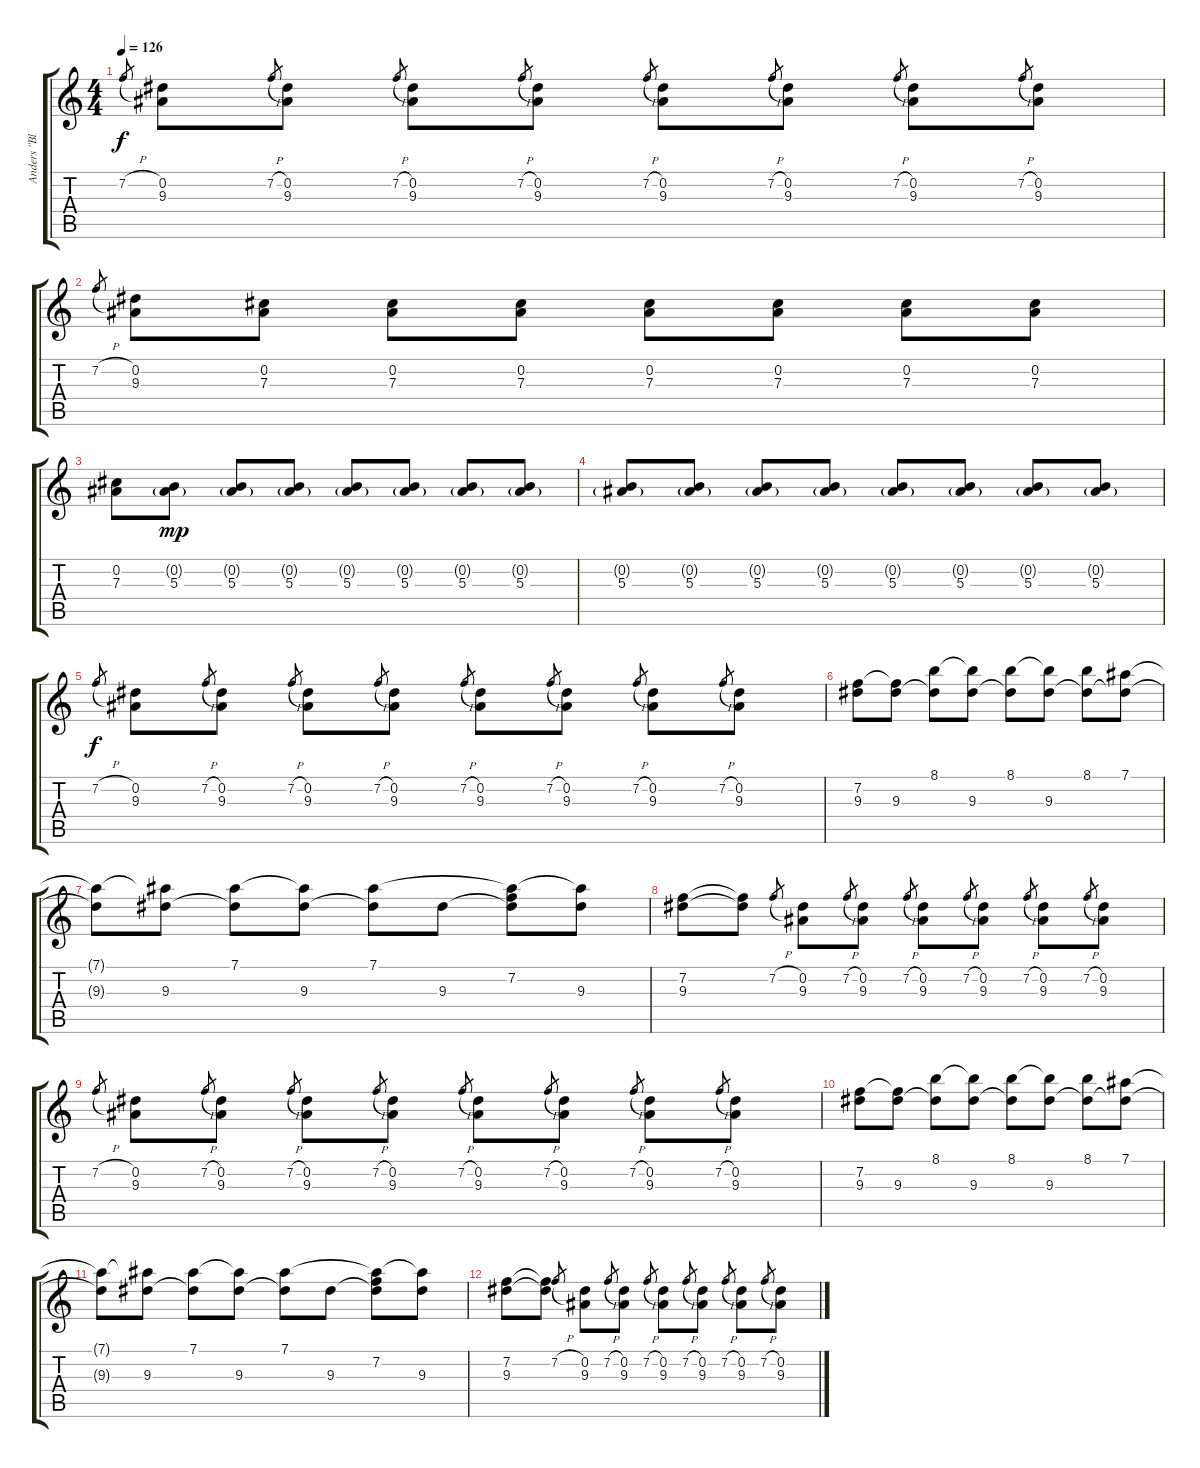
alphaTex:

\track ("Anders \"Blakkheim\" Nyström" "Anders \"Bl") {instrument distortionguitar}
\staff {score tabs}
\tuning (Eb4 Bb3 Gb3 Db3 Ab2 Eb2) {hide}
\ts (4 4)
\tempo 126
\clef g2
\ks c
7.2{h}.8{gr dy f} (0.2 9.3).8 7.2{h}.8{gr} (0.2 9.3).8 7.2{h}.8{gr} (0.2 9.3).8 7.2{h}.8{gr} (0.2 9.3).8 7.2{h}.8{gr} (0.2 9.3).8 7.2{h}.8{gr} (0.2 9.3).8 7.2{h}.8{gr} (0.2 9.3).8 7.2{h}.8{gr} (0.2 9.3).8 |
7.2{h}.8{gr} (0.2 9.3).8 (0.2 7.3).8 (0.2 7.3).8 (0.2 7.3).8 (0.2 7.3).8 (0.2 7.3).8 (0.2 7.3).8 (0.2 7.3).8 |
(0.2 7.3).8 (0.2{g} 5.3).8{dy mp} (0.2{g} 5.3).8 (0.2{g} 5.3).8 (0.2{g} 5.3).8 (0.2{g} 5.3).8 (0.2{g} 5.3).8 (0.2{g} 5.3).8 |
(0.2{g} 5.3).8 (0.2{g} 5.3).8 (0.2{g} 5.3).8 (0.2{g} 5.3).8 (0.2{g} 5.3).8 (0.2{g} 5.3).8 (0.2{g} 5.3).8 (0.2{g} 5.3).8 |
7.2{h}.8{gr dy f} (0.2 9.3).8{volume 6} 7.2{h}.8{gr} (0.2 9.3).8 7.2{h}.8{gr} (0.2 9.3).8 7.2{h}.8{gr} (0.2 9.3).8 7.2{h}.8{gr} (0.2 9.3).8 7.2{h}.8{gr} (0.2 9.3).8 7.2{h}.8{gr} (0.2 9.3).8 7.2{h}.8{gr} (0.2 9.3).8 |
(7.2 9.3).8 (7.2{t} 9.3).8 (8.1 9.3{t}).8 (8.1{t} 9.3).8 (8.1 9.3{t}).8 (8.1{t} 9.3).8 (8.1 9.3{t}).8 (7.1 9.3{t}).8 |
(7.1{t} 9.3{t}).8 (7.1{t} 9.3).8 (7.1 9.3{t}).8 (7.1{t} 9.3).8 (7.1 9.3{t}).8 9.3.8 (7.1{t} 7.2 9.3{t}).8 (7.1{t} 9.3).8 |
(7.2 9.3).8 (7.2{t} 9.3{t}).8 7.2{h}.8{gr} (0.2 9.3).8 7.2{h}.8{gr} (0.2 9.3).8 7.2{h}.8{gr} (0.2 9.3).8 7.2{h}.8{gr} (0.2 9.3).8 7.2{h}.8{gr} (0.2 9.3).8 7.2{h}.8{gr} (0.2 9.3).8 |
7.2{h}.8{gr} (0.2 9.3).8{volume 0} 7.2{h}.8{gr} (0.2 9.3).8 7.2{h}.8{gr} (0.2 9.3).8 7.2{h}.8{gr} (0.2 9.3).8 7.2{h}.8{gr} (0.2 9.3).8 7.2{h}.8{gr} (0.2 9.3).8 7.2{h}.8{gr} (0.2 9.3).8 7.2{h}.8{gr} (0.2 9.3).8 |
(7.2 9.3).8 (7.2{t} 9.3).8 (8.1 9.3{t}).8 (8.1{t} 9.3).8 (8.1 9.3{t}).8 (8.1{t} 9.3).8 (8.1 9.3{t}).8 (7.1 9.3{t}).8 |
(7.1{t} 9.3{t}).8 (7.1{t} 9.3).8 (7.1 9.3{t}).8 (7.1{t} 9.3).8 (7.1 9.3{t}).8 9.3.8 (7.1{t} 7.2 9.3{t}).8 (7.1{t} 9.3).8 |
(7.2 9.3).8 (7.2{t} 9.3{t}).8 7.2{h}.8{gr} (0.2 9.3).8 7.2{h}.8{gr} (0.2 9.3).8 7.2{h}.8{gr} (0.2 9.3).8 7.2{h}.8{gr} (0.2 9.3).8 7.2{h}.8{gr} (0.2 9.3).8 7.2{h}.8{gr} (0.2 9.3).8
